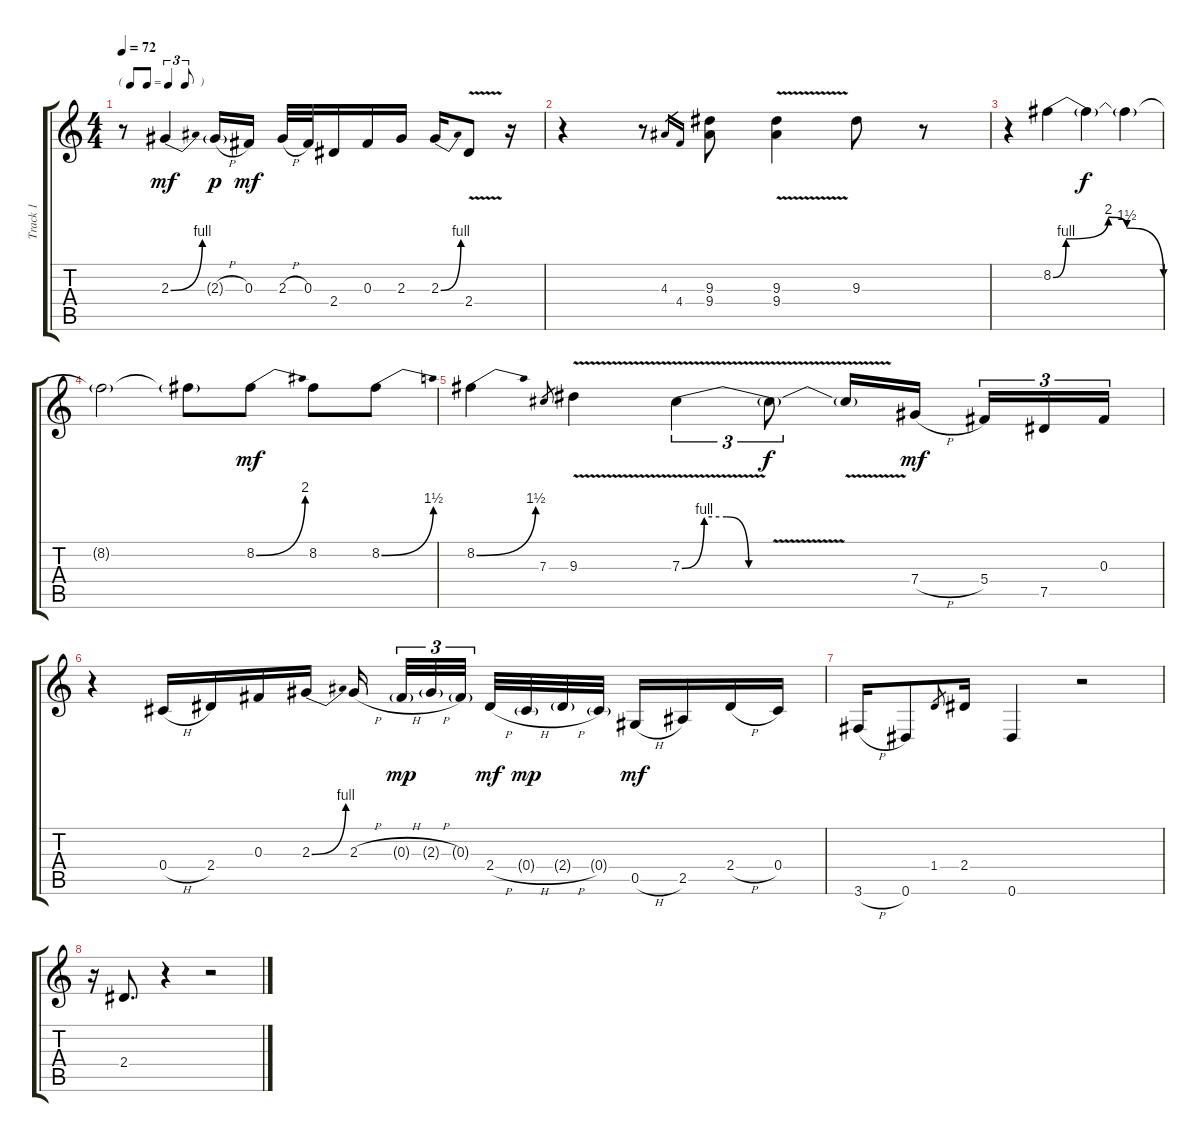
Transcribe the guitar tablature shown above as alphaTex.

\track ("Track 1" "Track 1") {instrument distortionguitar}
\staff {score tabs}
\tuning (Eb4 Bb3 Gb3 Db3 Ab2 Eb2) {hide}
\ts (4 4)
\tf triplet8th
\tempo 72
\clef g2
\ks c
r.8{dy mf} 2.3{be (bend 0 0 60 4)}.4 2.3{h g}.16{dy p} 0.3.16{dy mf} 2.3{h}.32 0.3.32 2.4.16 0.3.16 2.3.16 2.3{be (bend 0 0 60 4)}.16 2.4{v}.8 r.16 |
r.4 r.8 4.3.16{gr} 4.4.16{gr} (9.3 9.4).8 (9.3{v} 9.4{v}).4 9.3.8 r.8 |
r.4 8.2{be (custom 0 0 7 4 30 8 40 6 60 0)}.4 8.2{t}.4{dy f} 8.2{t}.4 |
8.2{t}.2 8.2{t}.8 8.2{be (bend 0 0 60 8)}.8{dy mf} 8.2.8 8.2{be (bend 0 0 60 6)}.8 |
8.2{be (bend 0 0 60 6)}.4 7.3.8{gr} 9.3{v}.4 7.3{be (custom 0 0 15 4 30 4 45 0 60 0) v}.4{tu (3 2)} 7.3{v t}.8{tu (3 2) dy f} 7.3{t}.16 7.4{h}.16{dy mf beam splitsecondary} 5.4.16{tu (3 2)} 7.5.16{tu (3 2)} 0.3.16{tu (3 2)} |
r.4 0.4{h}.16 2.4.16 0.3.16 2.3{be (bend 0 0 60 4)}.16 2.3{h}.16{beam splitsecondary} 0.3{h g}.32{tu (3 2) dy mp} 2.3{h g}.32{tu (3 2)} 0.3{g}.32{tu (3 2) beam splitsecondary} 2.4{h}.32{dy mf} 0.4{h g}.32{dy mp} 2.4{h g}.32 0.4{g}.32 0.5{h}.16{dy mf} 2.5.16 2.4{h}.16 0.4.16 |
3.6{h}.16 0.6.8 1.4.8{gr} 2.4.16 0.6.4 r.2 |
r.16 2.4.8{d} r.4 r.2
